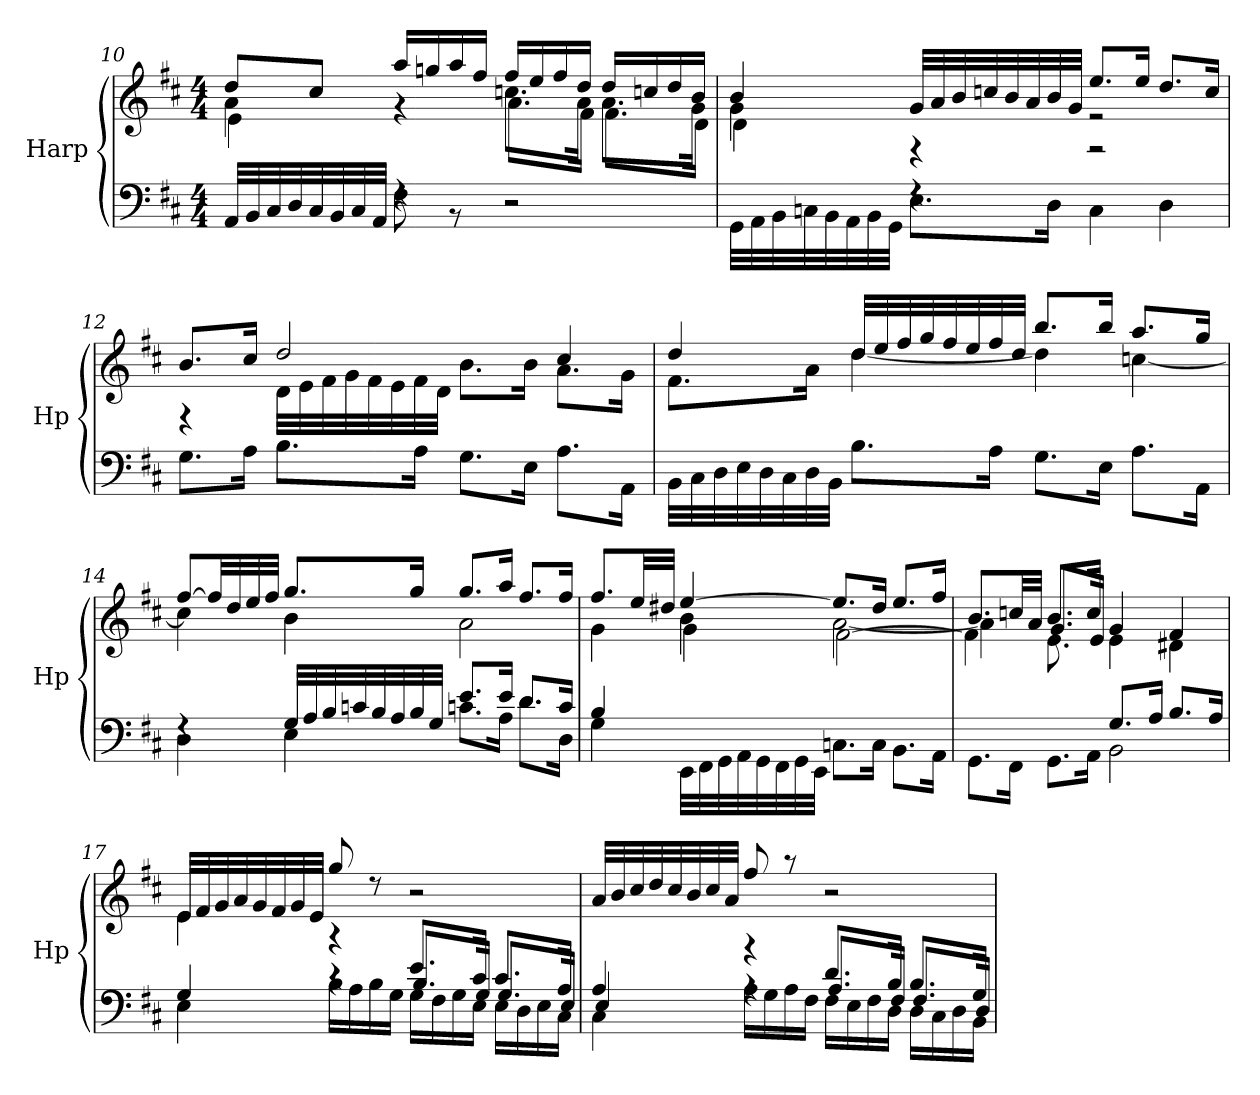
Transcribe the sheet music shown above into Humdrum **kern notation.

**kern	**kern
*part1	*part1
*staff2	*staff1
*I"Harp	*
*I'Hp	*
!!LO:LB:g=z
*clefF4	*clefG2
*k[f#c#]	*k[f#c#]
*M4/4	*M4/4
=10	=10
*^	*^
*	*	*	*^
4ryy	32AA/LLL	8dd/L	4a\	4e\
.	32BB/	.	.	.
.	32C#/	.	.	.
.	32D/	.	.	.
.	32C#/	8cc#/J	.	.
.	32BB/	.	.	.
.	32C#/	.	.	.
.	32AA/JJJ	.	.	.
4rF	8F#\	16aa/LL	4r	4ryy
.	.	16ggn/	.	.
.	8r	16aa/	.	.
.	.	16ff#/JJ	.	.
2ryy	2r	16ff#/LL	8.ccn\L	8.a\L
.	.	16ee/	.	.
.	.	16ff#/	.	.
.	.	16dd/JJ	16a\Jk	16f#\Jk
.	.	16dd/LL	8.a\L	8.f#\L
.	.	16ccn/	.	.
.	.	16dd/	.	.
.	.	16b/JJ	16g\Jk	16d\Jk
=11	=11	=11	=11	=11
4ryy	32GG\LLL	4b/	4g\	4d\
.	32AA\	.	.	.
.	32BB\	.	.	.
.	32Cn\	.	.	.
.	32BB\	.	.	.
.	32AA\	.	.	.
.	32BB\	.	.	.
.	32GG\JJJ	.	.	.
4rF	8.E\L	32g/LLL	4rF	2.ryy
.	.	32a/	.	.
.	.	32b/	.	.
.	.	32ccn/	.	.
.	.	32b/	.	.
.	.	32a/	.	.
.	16D\Jk	32b/	.	.
.	.	32g/JJJ	.	.
2rg	4C\	8.ee/L	2r	.
.	.	16ee/Jk	.	.
.	4D\	8.dd/L	.	.
.	.	16cc/Jk	.	.
*v	*v	*	*	*
*	*	*v	*v
!!LO:LB:g=z
=12	=12	=12
8.G\L	8.b/L	4rF
16A\Jk	16cc#/Jk	.
8.B\L	2dd/	32d\LLL
.	.	32e\
.	.	32f#\
.	.	32g\
.	.	32f#\
.	.	32e\
16A\Jk	.	32f#\
.	.	32d\JJJ
8.G\L	.	8.b\L
16E\Jk	.	16b\Jk
8.A\L	4cc#/	8.a\L
16AA\Jk	.	16g\Jk
=13	=13	=13
32BB\LLL	4dd/	8.f#\L
32C#\	.	.
32D\	.	.
32E\	.	.
32D\	.	.
32C#\	.	.
32D\	.	16a\Jk
32BB\JJJ	.	.
8.B\L	32dd/LLL	[4dd\
.	32ee/	.
.	32ff#/	.
.	32gg/	.
.	32ff#/	.
.	32ee/	.
16A\Jk	32ff#/	.
.	32dd/JJJ	.
8.G\L	8.bb/L	4dd\]
16E\Jk	16bb/Jk	.
8.A\L	8.aa/L	[4ccn\
16AA\Jk	16gg/Jk	.
!!LO:PB:g=z	!!
=14	=14	=14
*^	*	*
4rF	4D\	[8ff#/L	4cc\]
.	.	32ff#/LL]	.
.	.	32dd/	.
.	.	32ee/	.
.	.	32ff#/JJJ	.
32G/LLL	4E\	8.gg/L	4b\
32A/	.	.	.
32B/	.	.	.
32cn/	.	.	.
32B/	.	.	.
32A/	.	.	.
32B/	.	16gg/Jk	.
32G/JJJ	.	.	.
8.e/L	8.cn\L	8.gg/L	2a\
16e/Jk	16A\Jk	16aa/Jk	.
8.d/L	8.d\L	8.ff#/L	.
16c/Jk	16D\Jk	16ff#/Jk	.
=15	=15	=15	=15
*	*	*	*^
4B/	4G\	8.ff#/L	4g\	4ryy
.	.	32ee/LL	.	.
.	.	32dd#X/JJJ	.	.
2.ryy	32EE\LLL	[4ee/	4b\	4g\
.	32FF#\	.	.	.
.	32GG\	.	.	.
.	32AA\	.	.	.
.	32GG\	.	.	.
.	32FF#\	.	.	.
.	32GG\	.	.	.
.	32EE\JJJ	.	.	.
.	8.Cn\L	8.ee/L]	[2a\	[2f#\
.	16C\Jk	16dd#/Jk	.	.
.	8.BB\L	8.ee/L	.	.
.	16AA\Jk	16ff#/Jk	.	.
=16	=16	=16	=16	=16
4..ryy	8.GG\L	8.b/L	4a\]	4f#\]
.	16FF#\Jk	32ccn/LL	.	.
.	.	32a/JJJ	.	.
.	8.GG\L	8.b/L	8.g/L	8.e\L
16F#/Jk	16AA\Jk	16cc/Jk	16e/Jk	2ryy
8.G/L	2BB\	4g/	4e\	.
16A/Jk	.	.	.	.
8.B/L	.	4f#/	4d#X\	.
16A/Jk	.	.	.	16ryy
*	*	*	*v	*v
!!LO:LB:g=z
=17	=17	=17	=17
*	*^	*	*
2ryy	4G/	4E\	32e/LLL	4e\
.	.	.	32f#/	.
.	.	.	32g/	.
.	.	.	32a/	.
.	.	.	32g/	.
.	.	.	32f#/	.
.	.	.	32g/	.
.	.	.	32e/JJJ	.
.	4rc	16B\LL	8gg/	4rA
.	.	16A\	.	.
.	.	16B\	8rdd	.
.	.	16G\JJ	.	.
8.e/L	8.B/L	16G\LL	2r	2ryy
.	.	16F#\	.	.
.	.	16G\	.	.
16c#/Jk	16G/Jk	16E\JJ	.	.
8.c#/L	8.G/L	16E\LL	.	.
.	.	16D\	.	.
.	.	16E\	.	.
16A/Jk	16E/Jk	16C#\JJ	.	.
=18	=18	=18	=18	=18
4A/	4E/	4C#\	32a/LLL	4ryy
.	.	.	32b/	.
.	.	.	32cc#/	.
.	.	.	32dd/	.
.	.	.	32cc#/	.
.	.	.	32b/	.
.	.	.	32cc#/	.
.	.	.	32a/JJJ	.
4ryy	4rA	16A\LL	8ff#/	4rF
.	.	16G\	.	.
.	.	16A\	8r	.
.	.	16F#\JJ	.	.
8.d/L	8.A/L	16F#\LL	2r	2ryy
.	.	16E\	.	.
.	.	16F#\	.	.
16B/Jk	16F#/Jk	16D\JJ	.	.
8.B/L	8.F#/L	16D\LL	.	.
.	.	16C#\	.	.
.	.	16D\	.	.
16G/Jk	16D/Jk	16BB\JJ	.	.
*v	*v	*v	*	*
*	*v	*v
=	=
*-	*-
